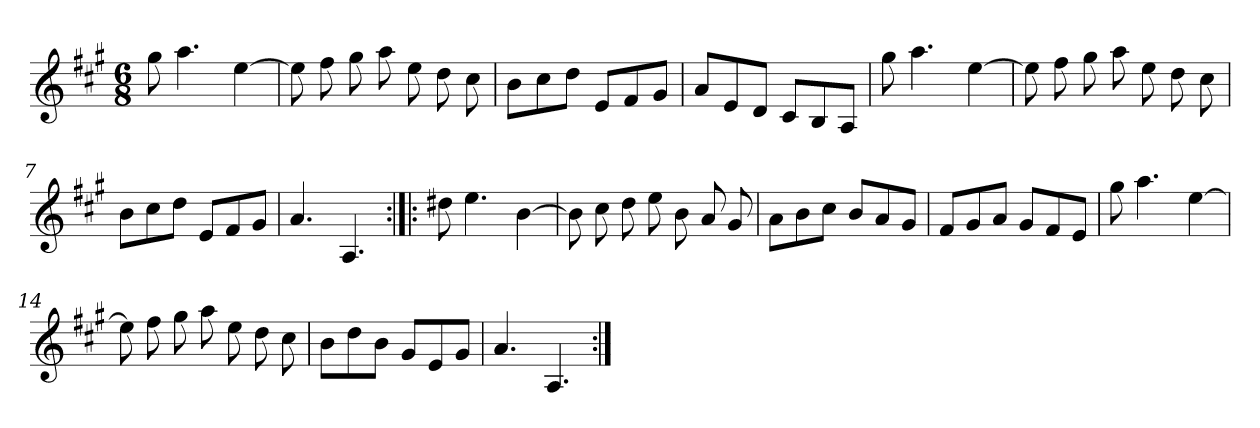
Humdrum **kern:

**kern
*part1
*staff1
*clefG2
*k[f#c#g#]
*A:
*M6/8
*MM120
=1
8gg#
4.aa
[4ee
=2
8ee]
8ff#
8gg#
8aa
8ee
8dd
8cc#
=3
8b\L
8cc#\
8dd\J
8e/L
8f#/
8g#/J
=4
8a/L
8e/
8d/J
8c#/L
8B/
8A/J
=5
8gg#
4.aa
[4ee
=6
8ee]
8ff#
8gg#
8aa
8ee
8dd
8cc#
=7
8b\L
8cc#\
8dd\J
8e/L
8f#/
8g#/J
=8
4.a
4.A
=9:|!|:
8dd#X
4.ee
[4b
=10
8b]
8cc#
8dd
8ee
8b
8a
8g#
=11
8a\L
8b\
8cc#\J
8b/L
8a/
8g#/J
=12
8f#/L
8g#/
8a/J
8g#/L
8f#/
8e/J
=13
8gg#
4.aa
[4ee
=14
8ee]
8ff#
8gg#
8aa
8ee
8dd
8cc#
=15
8b\L
8dd\
8b\J
8g#/L
8e/
8g#/J
=16
4.a
4.A
=:|!
*-
